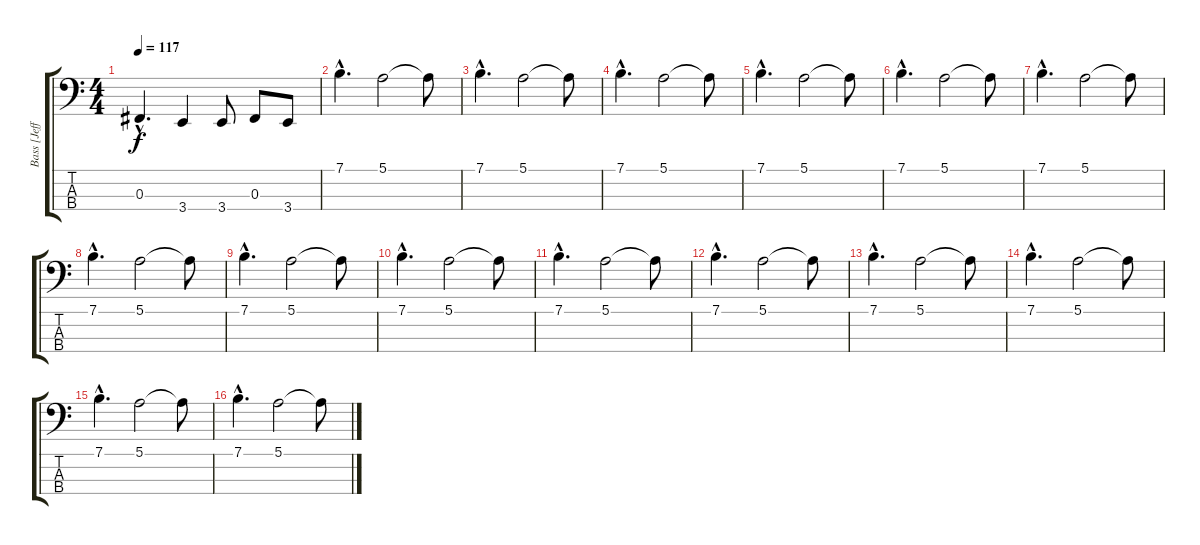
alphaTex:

\track ("Bass [Jeff Caxide]" "Bass [Jeff") {instrument electricbasspick}
\staff {score tabs}
\tuning (E2 B1 Gb1 Db1) {hide}
\ts (4 4)
\tempo 117
\clef f4
\ks c
0.3{hac}.4{d dy f} 3.4.4 3.4.8 0.3.8 3.4.8 |
7.1{hac}.4{d volume 11 instrument synthstrings1} 5.1.2 5.1{t}.8 |
7.1{hac}.4{d} 5.1.2 5.1{t}.8 |
7.1{hac}.4{d} 5.1.2 5.1{t}.8 |
7.1{hac}.4{d} 5.1.2 5.1{t}.8 |
7.1{hac}.4{d} 5.1.2 5.1{t}.8 |
7.1{hac}.4{d} 5.1.2 5.1{t}.8 |
7.1{hac}.4{d} 5.1.2 5.1{t}.8 |
7.1{hac}.4{d} 5.1.2 5.1{t}.8 |
7.1{hac}.4{d} 5.1.2 5.1{t}.8 |
7.1{hac}.4{d} 5.1.2 5.1{t}.8 |
7.1{hac}.4{d} 5.1.2 5.1{t}.8 |
7.1{hac}.4{d} 5.1.2 5.1{t}.8 |
7.1{hac}.4{d} 5.1.2 5.1{t}.8 |
7.1{hac}.4{d} 5.1.2 5.1{t}.8 |
7.1{hac}.4{d} 5.1.2 5.1{t}.8
